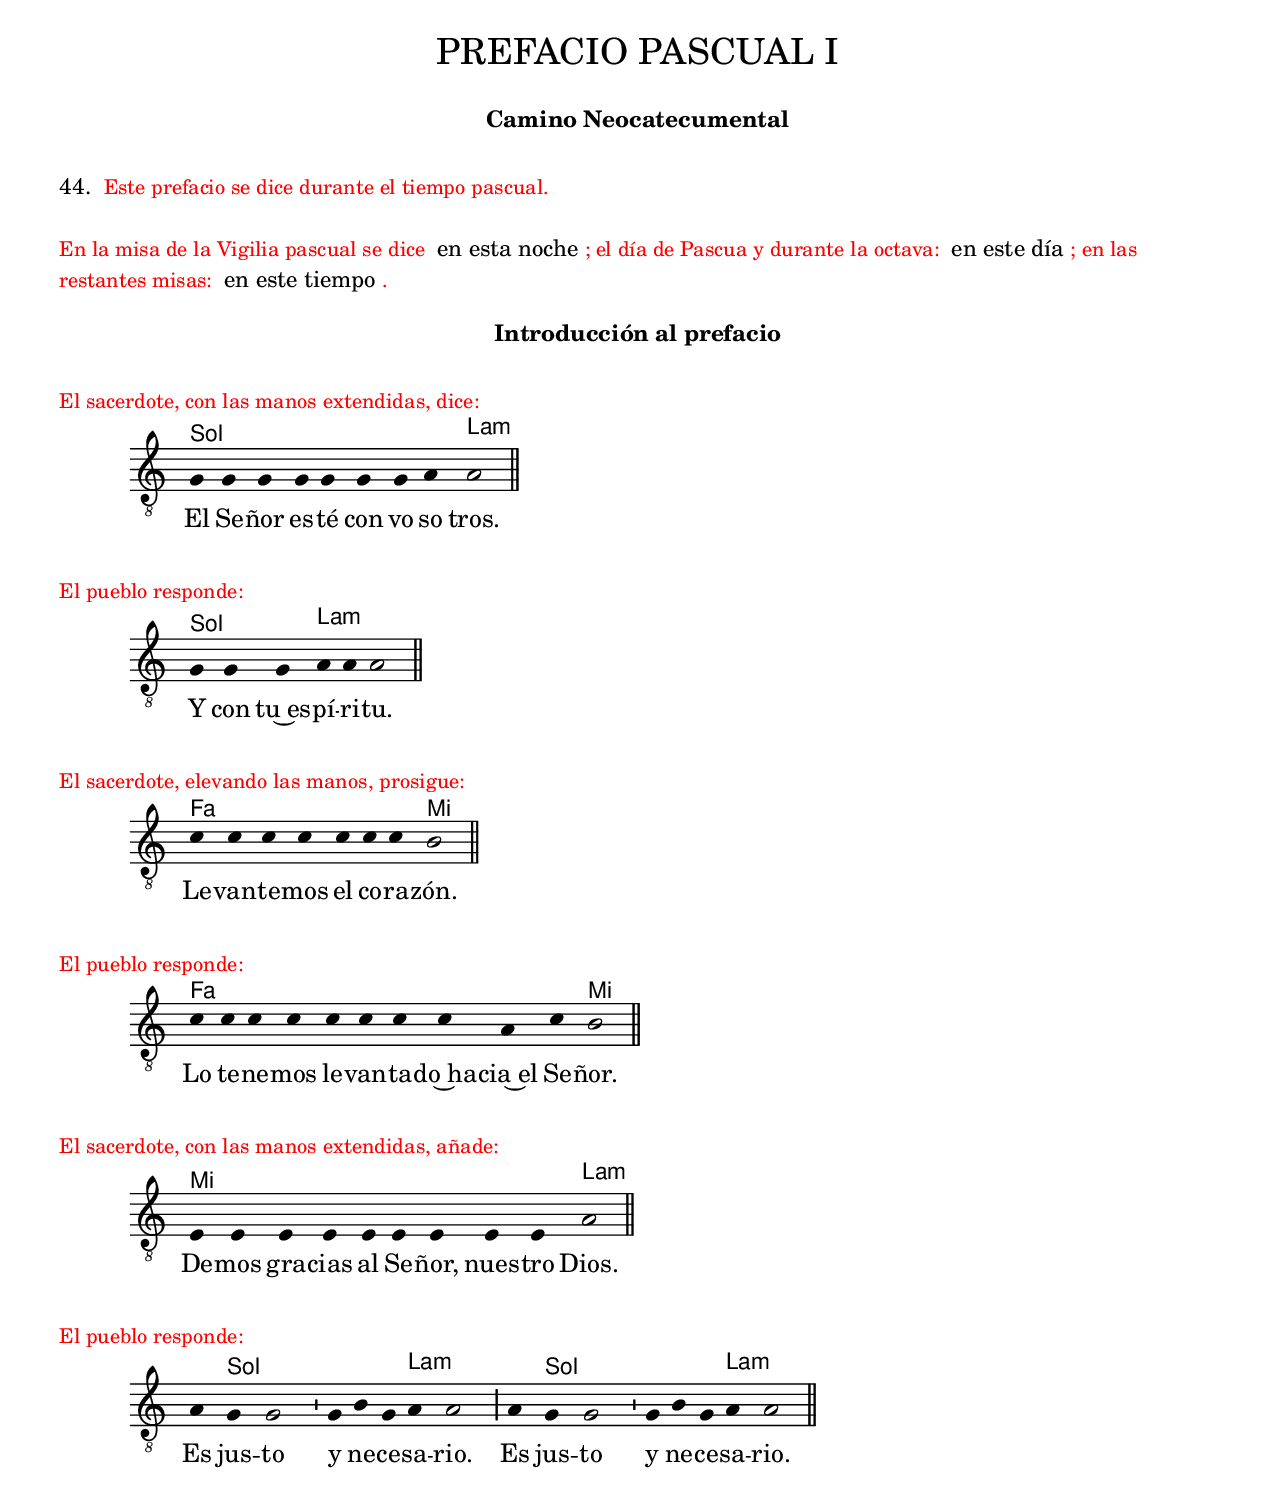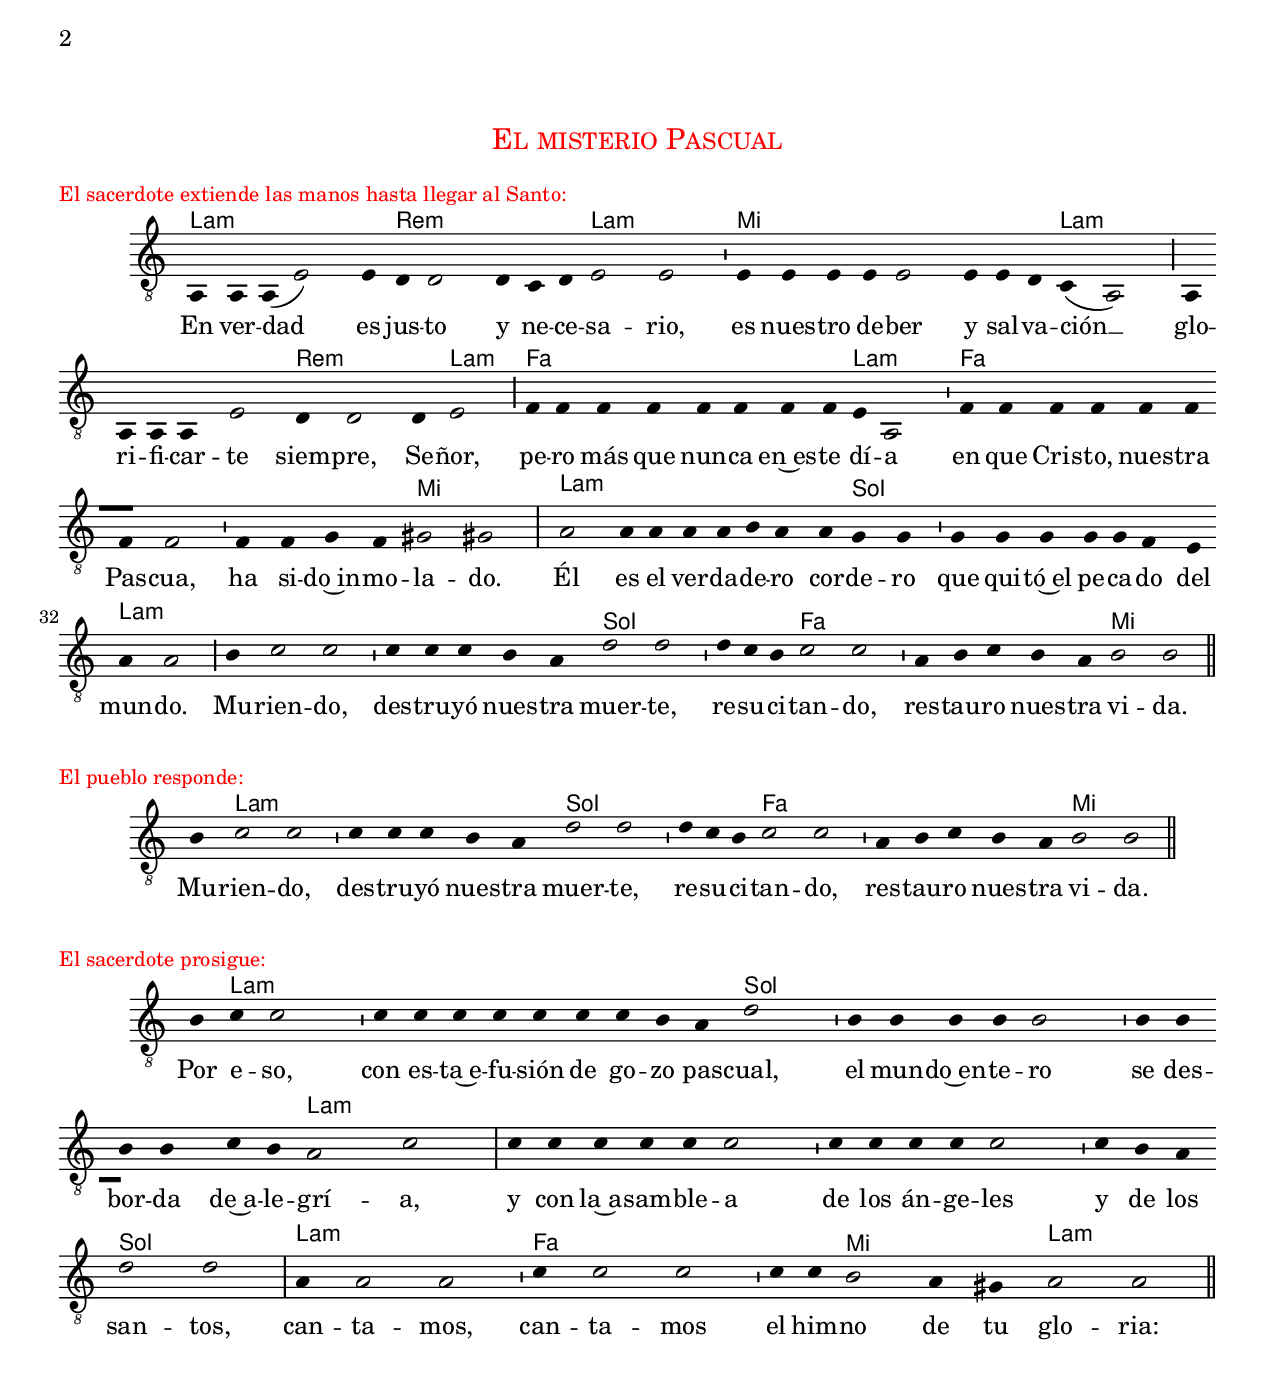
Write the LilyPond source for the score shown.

% Prefacio Pascual I
% by serachsam

\language "espanol"
\version "2.23.10"

% --- Global parameters
%particle = 0
%jump = \break
%time = 4

% --- Includes
%\include "gregorian.ly"

\include "global.ily"

divisioMinima = {
  \once \override BreathingSign.stencil = #ly:breathing-sign::divisio-minima
  \once \override BreathingSign.Y-offset = #0
  \breathe
}
divisioMaior = {
  \once \override BreathingSign.stencil = #ly:breathing-sign::divisio-maior
  \once \override BreathingSign.Y-offset = #0
  \breathe
}
divisioMaxima = {
  \once \override BreathingSign.stencil = #ly:breathing-sign::divisio-maxima
  \once \override BreathingSign.Y-offset = #0
  \breathe
}
finalis = {
  \once \override BreathingSign.stencil = #ly:breathing-sign::finalis
  \once \override BreathingSign.Y-offset = #0
  \breathe
}

saludo_i = \relative do' {
  \compressEmptyMeasures
  \dynamicUp
  \clef "G_8"
  \key la \minor
  \time 2/4

  sol8^\markup{\sans "Sol"} sol sol sol 
  sol8 sol sol la 
  la2^\markup{\sans "Lam"} \finalis 
}

saludo_ii = \relative do' {
  \compressEmptyMeasures
  \dynamicUp
  \clef "G_8"
  \key la \minor
  \time 2/4

  sol8^\markup{\sans "Sol"} sol sol 
  la8^\markup{\sans "Lam"} la la2 \finalis 
}

saludo_iii = \relative do' {
  \compressEmptyMeasures
  \dynamicUp
  \clef "G_8"
  \key la \minor
  \time 2/4

  do8^\markup{\sans "Fa"} do do  
  do8 do do do 
  si2^\markup{\sans "Mi"} \finalis
}

saludo_iv = \relative do' {
  \compressEmptyMeasures
  \dynamicUp
  \clef "G_8"
  \key la \minor
  \time 2/4

  do8^\markup{\sans "Fa"} do do do 
  do8 do do do 
  la8 do8 si2^\markup{\sans "Mi"} \finalis
}

saludo_v = \relative do' {
  \compressEmptyMeasures
  \dynamicUp
  \clef "G_8"
  \key la \minor
  \time 2/4

  mi,8^\markup{\sans "Mi"} mi mi mi 
  mi8 mi mi4 mi8 mi la2^\markup{\sans "Lam"} \finalis
}

saludo_vi = \relative do' {
  \compressEmptyMeasures
  \dynamicUp
  \clef "G_8"
  \key la \minor
  \time 2/4

  la8 sol4^\markup{\sans "Sol"} sol2 \divisioMinima
  sol8 si sol la4^\markup{\sans "Lam"} la2 \divisioMaior
  la8 sol4^\markup{\sans "Sol"} sol2 \divisioMinima
  sol8 si sol la4^\markup{\sans "Lam"} la2 \finalis
}

prefacio_i = \relative do' {
  \compressEmptyMeasures
  \dynamicUp
  \clef "G_8"
  \key la \minor
  \time 2/4

  la,8^\markup{\sans "Lam"} la la( mi'2) mi8 re^\markup{\sans "Rem"} re2 re8 do re mi2^\markup{\sans "Lam"} mi2 \divisioMinima
  mi8^\markup{\sans "Mi"} mi mi mi mi2 mi8 mi re do4^\markup{\sans "Lam"}( la2) \divisioMaior
  la8 la la la4 mi'2 re8^\markup{\sans "Rem"} re2 re8 mi2^\markup{\sans "Lam"} \divisioMaior
  fa8^\markup{\sans "Fa"} fa fa fa fa fa fa fa mi^\markup{\sans "Lam"} la,2 \divisioMinima
  fa'8^\markup{\sans "Fa"} fa fa fa fa fa fa fa2 \divisioMinima
  fa4 fa sol fa sols2^\markup{\sans "Mi"} sols \divisioMaxima %\break
  la2^\markup{\sans "Lam"} la8 la la8 la si la4 la8 sol4^\markup{\sans "Sol"} sol \divisioMinima
  sol8 sol sol sol sol fa4 mi8 la4^\markup{\sans "Lam"} la2 \divisioMaior

  si8 do2 do2 \divisioMinima
  do8 do do si la re2^\markup{\sans "Sol"} re2 \divisioMinima
  re8 do si do2^\markup{\sans "Fa"} do2 \divisioMinima
  la8 si do si la si2^\markup{\sans "Mi"} si \finalis
}

prefacio_ii = \relative do' {
  \compressEmptyMeasures
  \dynamicUp
  \clef "G_8"
  \key la \minor
  \time 2/4

  si8 do2^\markup{\sans "Lam"} do2 \divisioMinima
  do8 do do si la re2^\markup{\sans "Sol"} re2 \divisioMinima
  re8 do si do2^\markup{\sans "Fa"} do2 \divisioMinima
  la8 si do si la si2^\markup{\sans "Mi"} si \finalis
}

prefacio_iii = \relative do' {
  \compressEmptyMeasures
  \dynamicUp
  \clef "G_8"
  \key la \minor
  \time 2/4

  si8 do^\markup{\sans "Lam"} do2 \divisioMinima
  do8 do do do do do do si la re2^\markup{\sans "Sol"} \divisioMinima
  si8 si si si si2 \divisioMinima
  si8 si si si4 do8 si la2^\markup{\sans "Lam"} do2 \divisioMaxima %\break
  do8 do do do do do2 \divisioMinima
  do8 do do do do2 \divisioMinima
  do8 si la re2^\markup{\sans "Sol"} re \divisioMaxima %\break
  la4^\markup{\sans "Lam"} la2 la \divisioMinima
  do4^\markup{\sans "Fa"} do2 do \divisioMinima
  do8 do si2^\markup{\sans "Mi"}
  la4 sols la2^\markup{\sans "Lam"} la \finalis
}

consagracion_i = \relative do' {
  \compressEmptyMeasures
  \dynamicUp
  \clef "G_8"
  \key la \minor
  \time 2/4

  re,8^\markup{\sans "Rem"}( mi) fa4 \divisioMinima 
  fa8 fa fa fa fa fa fa fa fa fa fa fa fa fa4 \divisioMinima
  fa8 fa fa fa fa mi fa sol fa2 \finalis
}

consagracion_ii = \relative do' {
  \compressEmptyMeasures
  \dynamicUp
  \clef "G_8"
  \key la \minor
  \time 2/4

  fa,8^\markup{\sans "Rem"} mi re fa2( mi8^\markup{\sans "(La7)"} fa mi re4^\markup{\sans "(Rem)"}) \divisioMinima
  la'8 la re^\markup{\sans "(Sib)"} re re re re mi^\markup{\sans "(Rem9)"} re2 \divisioMinima 
  mi8 re2 \divisioMinima
  mi8 re2 \divisioMaior
  do8^\markup{\sans "Fa"} sib la la do sib la4 \divisioMinima
  sib8^\markup{\sans "Solm"} la sol4 \divisioMinima 
  sol sol sol sol sol sol la sol sol sol fa^\markup{\sans "Rem"} fa2 \divisioMinima
  sol4 la2 la \divisioMinima
  la4 do2 do \divisioMinima
  
  \finalis
}

consagracion_iii = \relative do' {
  \compressEmptyMeasures
  \dynamicUp
  \clef "G_8"
  \key la \minor
  \time 2/4

  fa,8^\markup{\sans "Rem"} fa fa fa fa4 \divisioMinima 
  fa8 mi re la2^\markup{\sans "La7"} \divisioMaior
  la8 la re^\markup{\sans "Rem"} re re re re re4 \divisioMinima
  re8 re re re re la^\markup{\sans "La7"} la2 \divisioMaior
  la8 la re^\markup{\sans "Rem"} re2 \finalis
}

consagracion_iv = \relative do' {
  \compressEmptyMeasures
  \dynamicUp
  \clef "G_8"
  \key la \minor
  \time 2/4

  re,8^\markup{\sans "Rem"} re mi fa fa4 \divisioMinima 
  fa8 fa fa mi fa sol fa4 \finalis
}

consagracion_v = \relative do' {
  \compressEmptyMeasures
  \dynamicUp
  \clef "G_8"
  \key la \minor
  \time 2/4

  fa,8^\markup{\sans "Rem"} fa fa fa fa4 \divisioMinima 
  fa8 fa fa fa fa mi re fa2( mi8^\markup{\sans "(La7)"} fa mi re4^\markup{\sans "(Rem)"}) \divisioMinima
  la'8 la re^\markup{\sans "(Sib)"} re re re re mi^\markup{\sans "(Rem9)"} re2 \divisioMinima 
  mi8 re2 \divisioMinima
  mi8 re2 \divisioMaior
  do8^\markup{\sans "Fa"} sib la la do sib la4 \divisioMinima
  sib8^\markup{\sans "Solm"} la sol4 \divisioMinima 
  sol sol sol la sol sol sol fa^\markup{\sans "Rem"} fa2 \finalis
}

consagracion_vi = \relative do' {
  \compressEmptyMeasures
  \dynamicUp
  \clef "G_8"
  \key la \minor
  \time 2/4

  fa,8^\markup{\sans "Rem"} fa fa fa fa4 \divisioMinima 
  fa8 mi re la2^\markup{\sans "La7"} \divisioMaior
  la8 la re^\markup{\sans "Rem"} re re re re re re re re re4 \divisioMinima
  re8 re re re re re re re re la^\markup{\sans "La7"} la2 \divisioMaior
  la8 la re^\markup{\sans "Rem"} re re re re re re re re4 \divisioMinima
  re8 re re re re la^\markup{\sans "La7"} la2 \divisioMaior
  la8 la la re^\markup{\sans "Rem"} re re re re re4 \divisioMinima
  re8 re la^\markup{\sans "La7"} la2 \divisioMinima
  la8 la la la re^\markup{\sans "Rem"} re re2 \finalis
}

consagracion_vii = \relative do' {
  \compressEmptyMeasures
  \dynamicUp
  \clef "G_8"
  \key la \minor
  \time 2/4

  sol8^\markup{\sans "Solm"} sol sol sol sol sol sol4 \divisioMinima 
  re4 sol sib la2^\markup{\sans "La7"} \finalis
}

consagracion_viii = \relative do' {
  \compressEmptyMeasures
  \dynamicUp
  \clef "G_8"
  \key la \minor
  \time 2/4

  re,2^\markup{\sans "Rem"} mi8 fa4 fa8 mi re4 re8 mi fa2( mi8 fa mi re4) \divisioMinima 
  mi2^\markup{\sans "Solm"} fa8 sol4 sol8 fa mi4 mi8 fa sol2( fa8 sol fa mi4) \divisioMaior
  mi4 mi mi la2^\markup{\sans "La7"} \divisioMinima
  mi4 mi mi sib'2^\markup{\sans "Solm"} \divisioMinima
  mi,4 mi mi la2^\markup{\sans "La7"} \divisioMaior
  la4^\markup{\sans "Rem"} la8 la4 sol8 la2 \finalis
}

anamnesis_i = \relative do' {
  \compressEmptyMeasures
  \dynamicUp
  \clef "G_8"
  \key la \minor
  \time 2/4

  sol8^\markup{\sans "Sol"} sol sol sol sol sol sol sol sol sol sol4
  sol8 sol sol sol sol sol sol sol sol sol sol sol sol la sol mi4^\markup{\sans "Mim"} mi \divisioMinima 
  la8^\markup{\sans "Lam"} la la la la la la la la4 \divisioMinima
  mi8^\markup{\sans "Mim"} mi mi mi mi re mi4 \divisioMinima
  la8^\markup{\sans "Lam"} la la la la la4 \divisioMinima
  mi8^\markup{\sans "Mim"} mi mi mi mi mi mi mi mi mi mi mi mi mi re mi4 \divisioMaxima
  si8^\markup{\sans "Sol"} si8 si' si si si la si4 si \divisioMinima
  re2^\markup{\sans "Sim"} si8 si si si si si si si si si si la si4 \divisioMinima
  la8^\markup{\sans "Lam"} la la la la la la la4 \divisioMinima
  la8 la la sol( fas) mi re mi4^\markup{\sans "Mim"} mi \divisioMaxima
  sol8^\markup{\sans "Sol"} sol sol sol4
  sol8 sol sol sol sol sol sol sol sol sol sol sol la sol mi4^\markup{\sans "Mim"} mi \divisioMinima 
  la8^\markup{\sans "Lam"} la la la la la la la4 \divisioMinima
  mi8^\markup{\sans "Mim"} mi mi mi mi mi mi re mi4 \divisioMinima
  la8^\markup{\sans "Lam"} la la la la la la la la la la la la la4 \divisioMinima
  sol8^\markup{\sans "Sol"} sol sol sol sol sol sol fas4^\markup{\sans "Sim"} fas8 fas mi re mi4^\markup{\sans "Mim"} \divisioMaxima
  mi8^\markup{\sans "Sol"} si' si si si si si si si la si4 si \divisioMinima
  re2^\markup{\sans "Sim"} si8 si si si si si si si si si si si si la si4 \divisioMinima
  la8^\markup{\sans "Lam"} la la la la la la la la4 \divisioMinima
  mi8 sol mi mi re mi4^\markup{\sans "Mim"} mi \divisioMinima
  sol8^\markup{\sans "Sol"} sol sol sol sol sol sol fas4^\markup{\sans "Sim"} fas8 fas mi re mi4^\markup{\sans "Mim"} mi \divisioMaxima
  sol8^\markup{\sans "Sol"} sol sol sol sol sol sol sol la sol mi4^\markup{\sans "Mim"} mi \divisioMinima 
  la8^\markup{\sans "Lam"} la la la la la la la la la la la4 \divisioMinima
  mi8^\markup{\sans "Mim"} mi mi mi mi re mi4 \divisioMinima
  mi8 mi mi re mi4 \divisioMinima
  la8^\markup{\sans "Lam"} la la la la la la la la la4 \divisioMinima
  mi8^\markup{\sans "Mim"} mi mi mi mi re mi4 \divisioMaior
  mi8^\markup{\sans "Sol"} mi8 si' si si si si si si la si4 si \divisioMinima
  si8 si re2^\markup{\sans "Sim"} si8 si si la si4 \divisioMinima
  si8 si mi2( re8 mi re dos4) la8 la la si4 si2 \finalis
}

doxologia_i = \relative do' {
  \compressEmptyMeasures
  \dynamicUp
  \clef "G_8"
  \key la \minor
  \time 2/4

  re,8^\markup{\sans "Sol"} sol sol4 sol8 si4 la8 si2 \divisioMinima
  si8 re2^\markup{\sans "Sim"} si8 si si si la si4 si2 \divisioMinima
  la8^\markup{\sans "Lam"} la la la la la si la sol la la2 \divisioMinima
  sol8^\markup{\sans "Mim"} fas sol4 sol8 mi re mi mi2 \divisioMinima
  re8^\markup{\sans "Sol"} re sol sol4 la sol si si2 \finalis
}

amen = \relative do' {
  \compressEmptyMeasures
  \dynamicUp
  \clef "G_8"
  \key la \minor
  \time 2/4

  sol4^\markup{\sans "Sol"} re'2 \divisioMaior
  si8 mi2^\markup{\sans "La"}( re8 mi re dos2) \divisioMinima
  la2 si2^\markup{\sans "Mim"} \finalis
}

saludo_i-lyrics = \lyricmode {
  El Se -- ñor es -- té con vo so tros.
}

saludo_ii-lyrics = \lyricmode {
  Y con tu~es -- pí -- ri -- tu.
}

saludo_iii-lyrics = \lyricmode {
  Le -- van -- te -- mos el co -- ra -- zón.
}

saludo_iv-lyrics = \lyricmode {
  Lo te -- ne -- mos le -- van -- ta -- do~ha -- cia~el Se -- ñor.
}

saludo_v-lyrics = \lyricmode {
  De -- mos gra -- cias al Se -- ñor, nues -- tro Dios.
}

saludo_vi-lyrics = \lyricmode {
  Es jus -- to y ne -- ce -- sa -- rio.
  Es jus -- to y ne -- ce -- sa -- rio.
}

prefacio_i-lyrics = \lyricmode {
  En ver -- dad es jus -- to y ne -- ce -- sa -- rio,
  es nues -- tro de -- ber y sal -- va -- ción __
  glo -- ri -- fi -- car -- te siem -- pre, Se -- ñor,
  pe -- ro más que nun -- ca en~es -- te dí -- a
  en que Cris -- to, nues -- tra Pas -- cua, ha si -- do~in -- mo -- la -- do.
  
  Él es el ver -- da -- de -- ro cor -- de -- ro
  que qui -- tó~el pe -- ca -- do del mun -- do.
  
  Mu -- rien -- do, 
  des -- tru -- yó nues -- tra muer -- te,
  re -- su -- ci -- tan -- do,
  res -- tau -- ro nues -- tra vi -- da.
  Mu -- rien -- do, 
  des -- tru -- yó nues -- tra muer -- te,
  re -- su -- ci -- tan -- do,
  res -- tau -- ro nues -- tra vi -- da.
}

prefacio_ii-lyrics = \lyricmode {
  Mu -- rien -- do, 
  des -- tru -- yó nues -- tra muer -- te,
  re -- su -- ci -- tan -- do,
  res -- tau -- ro nues -- tra vi -- da.
}

prefacio_iii-lyrics = \lyricmode {
  Por e -- so,
  con es -- ta~e -- fu -- sión de go -- zo pas -- cual,
  el mun -- do~en -- te -- ro
  se des -- bor -- da de~a -- le -- grí -- a,
  y con la~a -- sam -- ble -- a
  de los án -- ge -- les y de los san -- tos,
  can -- ta -- mos,
  can -- ta -- mos el him -- no de tu glo -- ria:
}

consagracion_i-lyrics = \lyricmode {
  El cual,
  cuan -- do i -- ba a ser en -- tre -- ga -- do a su Pa -- sión,
  vo -- lun -- ta -- ria -- men -- te~a -- cep -- ta -- da.
}

consagracion_ii-lyrics = \lyricmode {
   To -- mó el pan, y~e -- le -- van -- do los o -- jos a ti,
   Pa -- dre, Pa -- dre, pro -- nun -- cio la ben -- di -- ción, 
   lo par -- tió y lo dio a sus dis -- cí -- pu -- los, 
   di -- cien -- do.
}

consagracion_iii-lyrics = \lyricmode {
    To -- mad y co -- med to -- dos de él,
    por -- que es -- to es mi Cuer -- po,
    que se -- rá en -- tre -- ga -- do por vo -- so -- tros.
}

consagracion_iv-lyrics = \lyricmode {
    Del mis -- mo mo -- do, a -- ca -- ba -- da la ce -- na.
}

consagracion_v-lyrics = \lyricmode {
    To -- mó el cá -- liz, lle -- no del fru -- to de la vid,
    y~e -- le -- van -- do los o -- jos a ti,
    Pa -- dre, Pa -- dre, pro -- nun -- cio la ben -- di -- ción,
    lo pa -- só a sus dis -- cí -- pu -- los, di -- cien -- do.
}

consagracion_vi-lyrics = \lyricmode {
    To -- mad y be -- bed to -- dos de él,
    por -- que es -- te es el cá -- liz de mi san -- gre,
    san -- gre de la~a -- lian -- za nue -- va y~e -- ter -- na,
    que se -- rá de -- rra -- ma -- da por vo -- so -- tros
    y por to -- dos los hom -- bres
    pa -- ra~el per -- don de los pe -- ca -- dos.
    Ha -- ced es -- to en con -- me -- mo -- ción mí -- a.
}

consagracion_vii-lyrics = \lyricmode {
    És -- te~es el Sa -- cra -- men -- to de nues -- tra fe.
}

consagracion_viii-lyrics = \lyricmode {
    A -- nun -- cia -- mos tu muer -- te, Se -- ñor, 
    pro -- cla -- ma -- mos tu re -- su -- rrec -- ción. 
    ¡Ma -- ran  A -- thá! ¡Ma -- ran  A -- thá! ¡Ma -- ran  A -- thá!
    ¡Ven, Se -- ñor Je -- sús!
}

anamnesis_i-lyrics = \lyricmode {
    A -- sí, pues, Pa -- dre,~al 
    ce -- le -- brar a -- ho -- ra el me -- mo -- rial
    de la muer -- te y re -- su -- rrec -- ción de tu Hi -- jo,
    te~o -- fre -- ce -- mos el pan de vi -- da 
    y~el cá -- liz de sal -- va -- ción,
    y te da -- mos gra -- cias
    por -- que nos ha -- ces dig -- nos
    de ser -- vir -- te en tu pre -- sen -- cia.
    
    Te pe -- di -- mos hu -- mil -- de -- men -- te
    que~el Es -- pí -- ri -- tu San -- to con -- gre -- gue en la~u -- ni -- dad
    a cuan -- tos par -- ti -- ci -- pa -- mos
    del Cuer -- po~y San -- gre de Cris -- to.
    
    A -- cuér -- da -- te, Se -- ñor, de tu~I -- gle -- sia 
    ex -- ten -- di -- da por to -- da la tie -- rra.
    y con el Pa -- pa Fran -- cis -- co,
    con nues -- tro O -- bis -- po Leo -- pol -- do.
    y to -- dos los pas -- to -- res que cui -- dan de tu pue -- blo, 
    llé -- va -- la a su per -- fec -- ción por la ca -- ri -- dad.
    
    A -- cuér -- da -- te tam -- bién de nues -- tros her -- ma -- nos
    que se dur -- mie -- ron en la~es -- pe -- ran -- za de la re -- su -- rrec -- ción,
    y de to -- dos los que han muer -- to 
    en tu mi -- se -- ri -- cor -- dia;
    ad -- mí -- te -- los a con -- tem -- plar la luz de tu ros -- tro.
    
    Ten mi -- se -- ri -- cor -- dia de to -- dos no -- so -- tros,
    y~a -- sí, con Ma -- ría, la Vir -- gen Ma -- dre de Dios,
    su es -- po -- so san Jo -- sé,
    los a -- pós -- to -- les
    y cuan -- tos vi -- vie -- ron en tu~a -- mis -- tad a tra -- vés de los tiem -- pos,
    me -- rez -- ca -- mos, por tu Hi -- jo Je -- su -- cris -- to,
    com -- par -- tir la vi -- da~e -- ter -- na
    y can -- tar tus a -- la -- ban -- zas.
}

doxologia_i-lyrics = \lyricmode {
    Por Cris -- to, con él y~en él,
    a ti, Dios Pa -- dre~om -- ni -- po -- ten -- te,
    en la~u -- ni -- dad del Es -- pí -- ri -- tu San -- to,
    to -- do~ho -- nor y to -- da glo -- ria
    por los si -- glos de los si -- glos.
}

amen-lyrics = \lyricmode {
    A -- mén, a -- mén, a -- mén.
}


% --- Global size
%#(set-global-staff-size 25)

% --- Header
\header {
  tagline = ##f
  breakbefore = ##t
}

\markup { 
  \fill-line {
    \center-column {
      \null
      \null
      \null
      \fontsize #4 "PREFACIO PASCUAL I"
      \null
      \bold "Camino Neocatecumental"
      \null
    }
  }
}

\markup {
  \left-column {
    \null
    \line {"44. " \small \with-color #red "Este prefacio se dice durante el tiempo pascual."}
    \null
    \line {\small \with-color #red "En la misa de la Vigilia pascual se dice " "en esta noche" \small \with-color #red ";	el día de Pascua y durante la octava: " "en este día" \small \with-color #red ";	en las"}
    \line {\small \with-color #red "restantes misas: " "en este tiempo" \small \with-color #red "."}
    \null
  }
}

\markup { 
  \fill-line {
    \center-column {
      \bold "Introducción al prefacio"
      \null
    }
  }
}

\markup {
  \with-color #red
  \left-column {
    \null
    \small "El sacerdote, con las manos extendidas, dice:"
  }
}

\score {<<
    %\saludo_i-harmonies
    \new Staff = "main" { <<
        \set Staff.midiInstrument = #"oboe"
        \set Staff.midiMaximumVolume = #1
      <<
        \new Voice = "voice" { << \saludo_i >> }
        \new Lyrics \lyricsto "voice" { \saludo_i-lyrics }
      >>
    >> }
  >>
  \layout {
    indent = #12
    \context {
      \Staff
      \remove "Time_signature_engraver"
      \remove "Bar_engraver"
      \hide Stem
    }
  }
  \midi {}
}

\markup {
  \with-color #red
  \left-column {
    \small "El pueblo responde:"
  }
}

\score {<<
    %\saludo_ii-harmonies
    \new Staff = "main" { <<
        \set Staff.midiInstrument = #"oboe"
        \set Staff.midiMaximumVolume = #1
      <<
        \new Voice = "voice" { << \saludo_ii >> }
        \new Lyrics \lyricsto "voice" { \saludo_ii-lyrics }
      >>
    >> }
  >>
  \layout {
    indent = #12
    \context {
      \Staff
      \remove "Time_signature_engraver"
      \remove "Bar_engraver"
      \hide Stem
    }
  }
  \midi {}
}

\markup {
  \with-color #red
  \left-column {
    \small "El sacerdote, elevando las manos, prosigue:"
  }
}

\score {<<
    %\saludo_iii-harmonies
    \new Staff = "main" { <<
        \set Staff.midiInstrument = #"oboe"
        \set Staff.midiMaximumVolume = #1
      <<
        \new Voice = "voice" { << \saludo_iii >> }
        \new Lyrics \lyricsto "voice" { \saludo_iii-lyrics }
      >>
    >> }
  >>
  \layout {
    indent = #12
    \context {
      \Staff
      \remove "Time_signature_engraver"
      \remove "Bar_engraver"
      \hide Stem
    }
  }
  \midi {}
}


\markup {
  \with-color #red
  \left-column {
    \small "El pueblo responde:"
  }
}

\score {<<
    %\saludo_iv-harmonies
    \new Staff = "main" { <<
        \set Staff.midiInstrument = #"oboe"
        \set Staff.midiMaximumVolume = #1
      <<
        \new Voice = "voice" { << \saludo_iv >> }
        \new Lyrics \lyricsto "voice" { \saludo_iv-lyrics }
      >>
    >> }
  >>
  \layout {
    indent = #12
    \context {
      \Staff
      \remove "Time_signature_engraver"
      \remove "Bar_engraver"
      \hide Stem
    }
  }
  \midi {}
}

\markup {
  \with-color #red
  \left-column {
    \small "El sacerdote, con las manos extendidas, añade:"
  }
}

\score {<<
    %\saludo_v-harmonies
    \new Staff = "main" { <<
        \set Staff.midiInstrument = #"oboe"
        \set Staff.midiMaximumVolume = #1
      <<
        \new Voice = "voice" { << \saludo_v >> }
        \new Lyrics \lyricsto "voice" { \saludo_v-lyrics }
      >>
    >> }
  >>
  \layout {
    indent = #12
    \context {
      \Staff
      \remove "Time_signature_engraver"
      \remove "Bar_engraver"
      \hide Stem
    }
  }
  \midi {}
}

\markup {
  \with-color #red
  \left-column {
    \small "El pueblo responde:"
  }
}

\score {<<
    %\saludo_vi-harmonies
    \new Staff = "main" { <<
        \set Staff.midiInstrument = #"oboe"
        \set Staff.midiMaximumVolume = #1
      <<
        \new Voice = "voice" { << \saludo_vi >> }
        \new Lyrics \lyricsto "voice" { \saludo_vi-lyrics }
      >>
    >> }
  >>
  \layout {
    indent = #12
    \context {
      \Staff
      \remove "Time_signature_engraver"
      \remove "Bar_engraver"
      \hide Stem
    }
  }
  \midi {}
}

\markup{""}
\pageBreak

\markup {
  \with-color #red
  \fill-line {
    \center-column {
      \null
      \null
      \null
      \fontsize #2 \caps "El misterio Pascual"
      \null
    }
  }
}

\markup {
  \with-color #red
  \left-column {
    \small "El sacerdote extiende las manos hasta llegar al Santo:"
  }
}

\score {<<
    %\prefacio_i-harmonies
    \new Staff = "main" { <<
        \set Staff.midiInstrument = #"oboe"
        \set Staff.midiMaximumVolume = #1
      <<
        \new Voice = "voice" { << \prefacio_i >> }
        \new Lyrics \lyricsto "voice" { \prefacio_i-lyrics }
      >>
    >> }
  >>
  \layout {
    indent = #12
    \context {
      \Staff
      \remove "Time_signature_engraver"
      \remove "Bar_engraver"
      \hide Stem
    }
  }
  \midi {}
}

\markup {
  \with-color #red
  \left-column {
    \small "El pueblo responde:"
  }
}

\score {<<
    %\saludo_iv-harmonies
    \new Staff = "main" { <<
        \set Staff.midiInstrument = #"oboe"
        \set Staff.midiMaximumVolume = #1
      <<
        \new Voice = "voice" { << \prefacio_ii >> }
        \new Lyrics \lyricsto "voice" { \prefacio_ii-lyrics }
      >>
    >> }
  >>
  \layout {
    indent = #12
    \context {
      \Staff
      \remove "Time_signature_engraver"
      \remove "Bar_engraver"
      \hide Stem
    }
  }
  \midi {}
}

\markup {
  \with-color #red
  \left-column {
    \small "El sacerdote prosigue:"
  }
}

\score {<<
    %\prefacio_i-harmonies
    \new Staff = "main" { <<
        \set Staff.midiInstrument = #"oboe"
        \set Staff.midiMaximumVolume = #1
      <<
        \new Voice = "voice" { << \prefacio_iii >> }
        \new Lyrics \lyricsto "voice" { \prefacio_iii-lyrics }
      >>
    >> }
  >>
  \layout {
    indent = #12
    \context {
      \Staff
      \remove "Time_signature_engraver"
      \remove "Bar_engraver"
      \hide Stem
    }
  }
  \midi {}
}

% --- Paper
\paper {
  #(set-paper-size "letter")
  %page-breaking = #ly:page-turn-breaking
}
